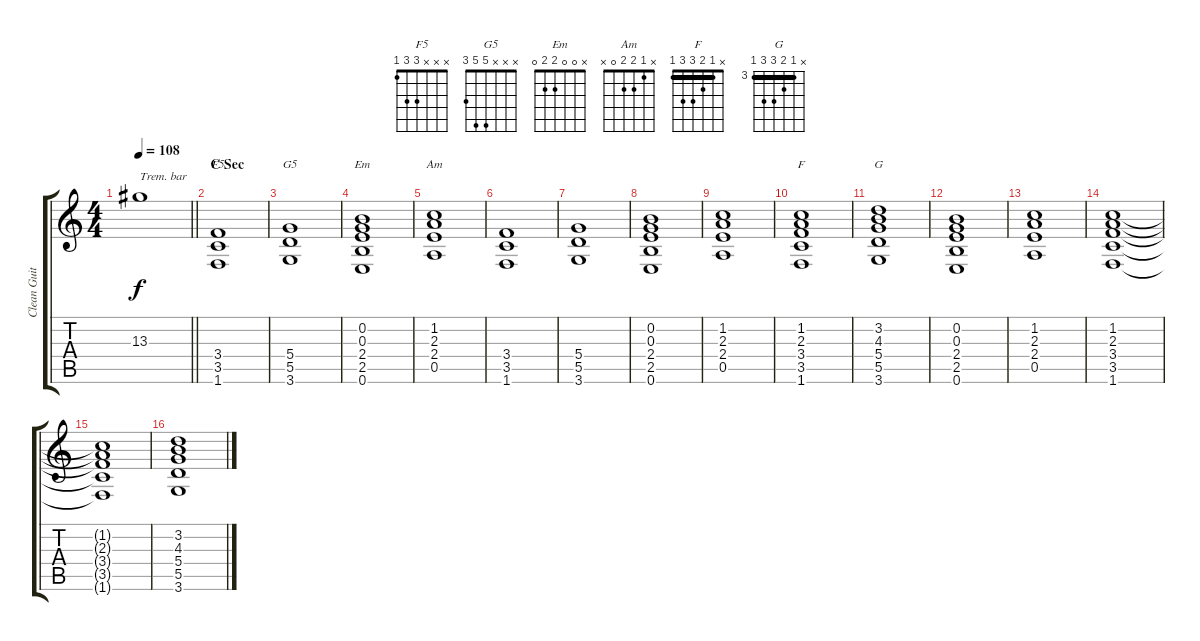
\track ("Clean Guitar" "Clean Guit") {instrument electricguitarclean}
\staff {score tabs}
\tuning (E4 B3 G3 D3 A2 E2) {hide}
\chord ("F5" x x x 3 3 1)
\chord ("G5" x x x 5 5 3)
\chord ("Em" x 0 0 2 2 0)
\chord ("Am" x 1 2 2 0 x)
\chord ("F" x 1 2 3 3 1) {barre 1}
\chord ("G" x 3 4 5 5 3) {firstfret 3 barre 3}
\ts (4 4)
\tempo 108
\clef g2
\barLineRight lightlight
\ks c
13.3.1{txt "Trem. bar" dy f} |
\section ("" "C Sec")
(3.4 3.5 1.6).1{ch "F5"} |
(5.4 5.5 3.6).1{ch "G5"} |
(0.2 0.3 2.4 2.5 0.6).1{ch "Em"} |
(1.2 2.3 2.4 0.5).1{ch "Am"} |
(3.4 3.5 1.6).1 |
(5.4 5.5 3.6).1 |
(0.2 0.3 2.4 2.5 0.6).1 |
(1.2 2.3 2.4 0.5).1 |
(1.2 2.3 3.4 3.5 1.6).1{ch "F"} |
(3.2 4.3 5.4 5.5 3.6).1{ch "G"} |
(0.2 0.3 2.4 2.5 0.6).1 |
(1.2 2.3 2.4 0.5).1 |
(1.2 2.3 3.4 3.5 1.6).1 |
(1.2{t} 2.3{t} 3.4{t} 3.5{t} 1.6{t}).1 |
(3.2 4.3 5.4 5.5 3.6).1
